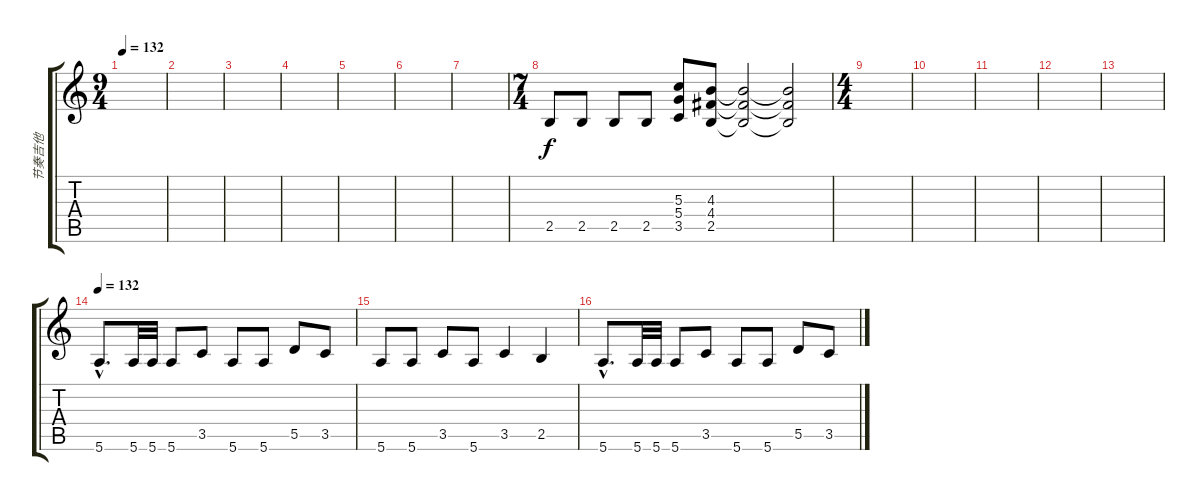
\track ("节奏吉他" "节奏吉他") {instrument distortionguitar}
\staff {score tabs}
\tuning (E4 B3 G3 D3 A2 E2) {hide}
\ts (9 4)
\tempo 132
\clef g2
\ks c
|
|
|
|
|
|
|
\ts (7 4)
2.5.8 2.5.8 2.5.8 2.5.8 (5.3 5.4 3.5).8 (4.3 4.4 2.5).8 (4.3{t} 4.4{t} 2.5{t}).2 (4.3{t} 4.4{t} 2.5{t}).2 |
\ts (4 4)
|
|
|
|
|
\tempo 132
5.6{hac}.8{d} 5.6.32 5.6.32 5.6.8 3.5.8 5.6.8 5.6.8 5.5.8 3.5.8 |
5.6.8 5.6.8 3.5.8 5.6.8 3.5.4 2.5.4 |
5.6{hac}.8{d} 5.6.32 5.6.32 5.6.8 3.5.8 5.6.8 5.6.8 5.5.8 3.5.8
